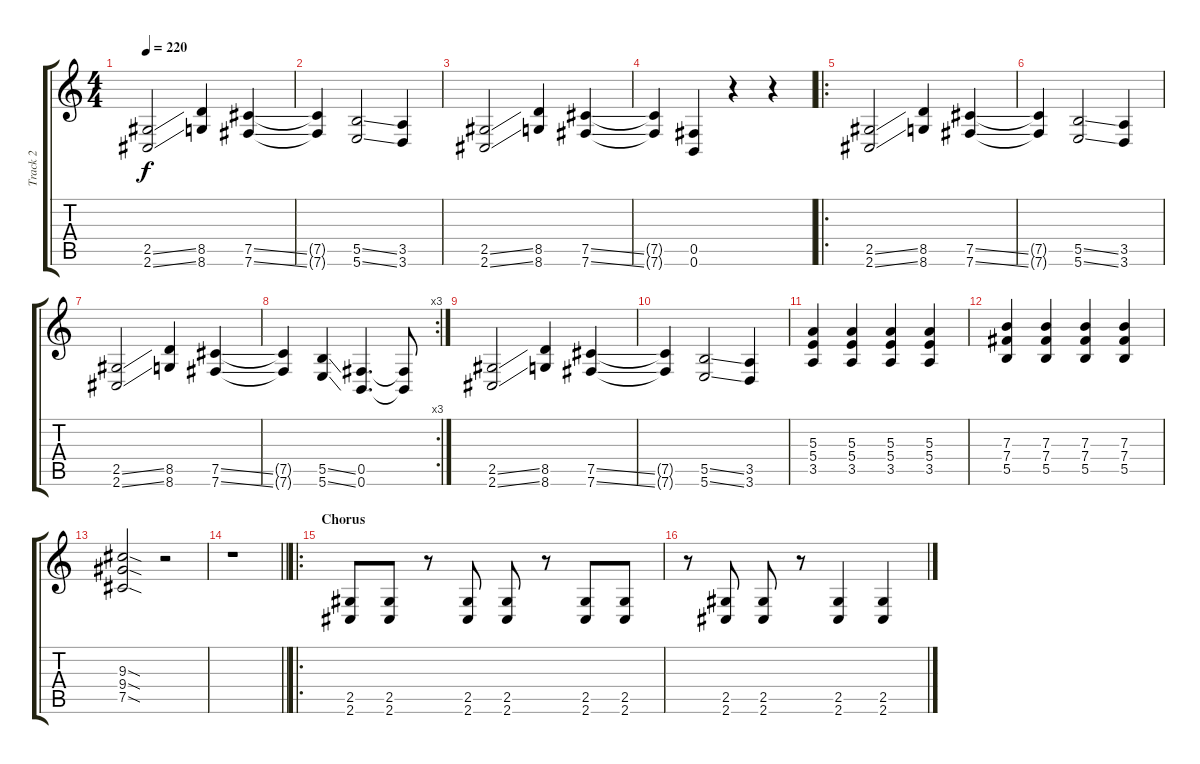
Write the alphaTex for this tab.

\track ("Track 2" "Track 2") {instrument distortionguitar}
\staff {score tabs}
\tuning (Db4 Ab3 E3 B2 Gb2 B1) {hide}
\ts (4 4)
\tempo 220
\clef g2
\ks c
(2.5{ss} 2.6{ss}).2{dy f} (8.5 8.6).4 (7.5{ss} 7.6{ss}).4 |
(7.5{t} 7.6{t}).4 (5.5{ss} 5.6{ss}).2 (3.5 3.6).4 |
(2.5{ss} 2.6{ss}).2 (8.5 8.6).4 (7.5{ss} 7.6{ss}).4 |
(7.5{t} 7.6{t}).4 (0.5 0.6).4 r.4 r.4 |
\ro
(2.5{ss} 2.6{ss}).2 (8.5 8.6).4 (7.5{ss} 7.6{ss}).4 |
(7.5{t} 7.6{t}).4 (5.5{ss} 5.6{ss}).2 (3.5 3.6).4 |
(2.5{ss} 2.6{ss}).2 (8.5 8.6).4 (7.5{ss} 7.6{ss}).4 |
\rc 3
(7.5{t} 7.6{t}).4 (5.5{ss} 5.6{ss}).4 (0.5 0.6).4{d} (0.5{t} 0.6{t}).8 |
(2.5{ss} 2.6{ss}).2 (8.5 8.6).4 (7.5{ss} 7.6{ss}).4 |
(7.5{t} 7.6{t}).4 (5.5{ss} 5.6{ss}).2 (3.5 3.6).4 |
(5.3 5.4 3.5).4 (5.3 5.4 3.5).4 (5.3 5.4 3.5).4 (5.3 5.4 3.5).4 |
(7.3 7.4 5.5).4 (7.3 7.4 5.5).4 (7.3 7.4 5.5).4 (7.3 7.4 5.5).4 |
(9.3{sod} 9.4{sod} 7.5{sod}).2 r.2 |
\barLineRight lightlight
r.1 |
\ro
\section ("" "Chorus")
(2.5 2.6).8 (2.5 2.6).8 r.8 (2.5 2.6).8 (2.5 2.6).8 r.8 (2.5 2.6).8 (2.5 2.6).8 |
r.8 (2.5 2.6).8 (2.5 2.6).8 r.8 (2.5 2.6).4 (2.5 2.6).4
